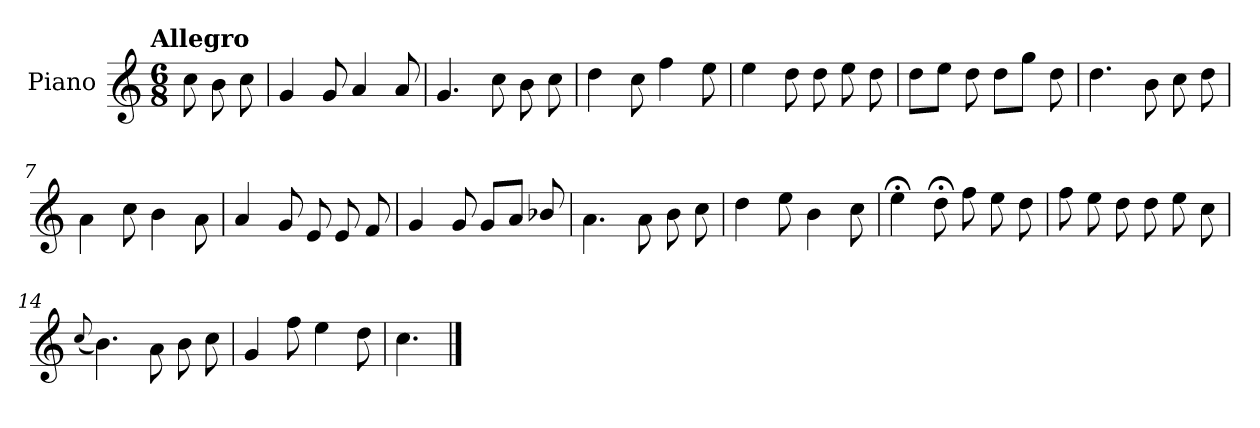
**kern
*part1
*staff1
*I"Piano
*I'Pno.
*clefG2
*k[]
!!LO:TX:omd:t=Allegro
*M6/8
*MM144
=
8cc\
8b\
8cc\
=1
4g/
8g/
4a/
8a/
=2
4.g/
8cc\
8b\
8cc\
=3
4dd\
8cc\
4ff\
8ee\
=4
4ee\
8dd\
8dd\
8ee\
8dd\
!!LO:LB:g=z
=5
8dd\L
8ee\J
8dd\
8dd\L
8gg\J
8dd\
=6
4.dd\
8b\
8cc\
8dd\
=7
4a\
8cc\
4b\
8a\
=8
4a/
8g/
8e/
8e/
8f/
=9
4g/
8g/
8g/L
8a/J
8b-X/
=10
4.a\
8a\
8b\
8cc\
!!LO:LB:g=z
=11
4dd\
8ee\
4b\
8cc\
=12
4ee;<\
8dd;<\
8ff\
8ee\
8dd\
=13
8ff\
8ee\
8dd\
8dd\
8ee\
8cc\
=14
(<8qqcc/
4.b\)
8a\
8b\
8cc\
=15
4g/
8ff\
4ee\
8dd\
=16
4.cc\
==
*-
